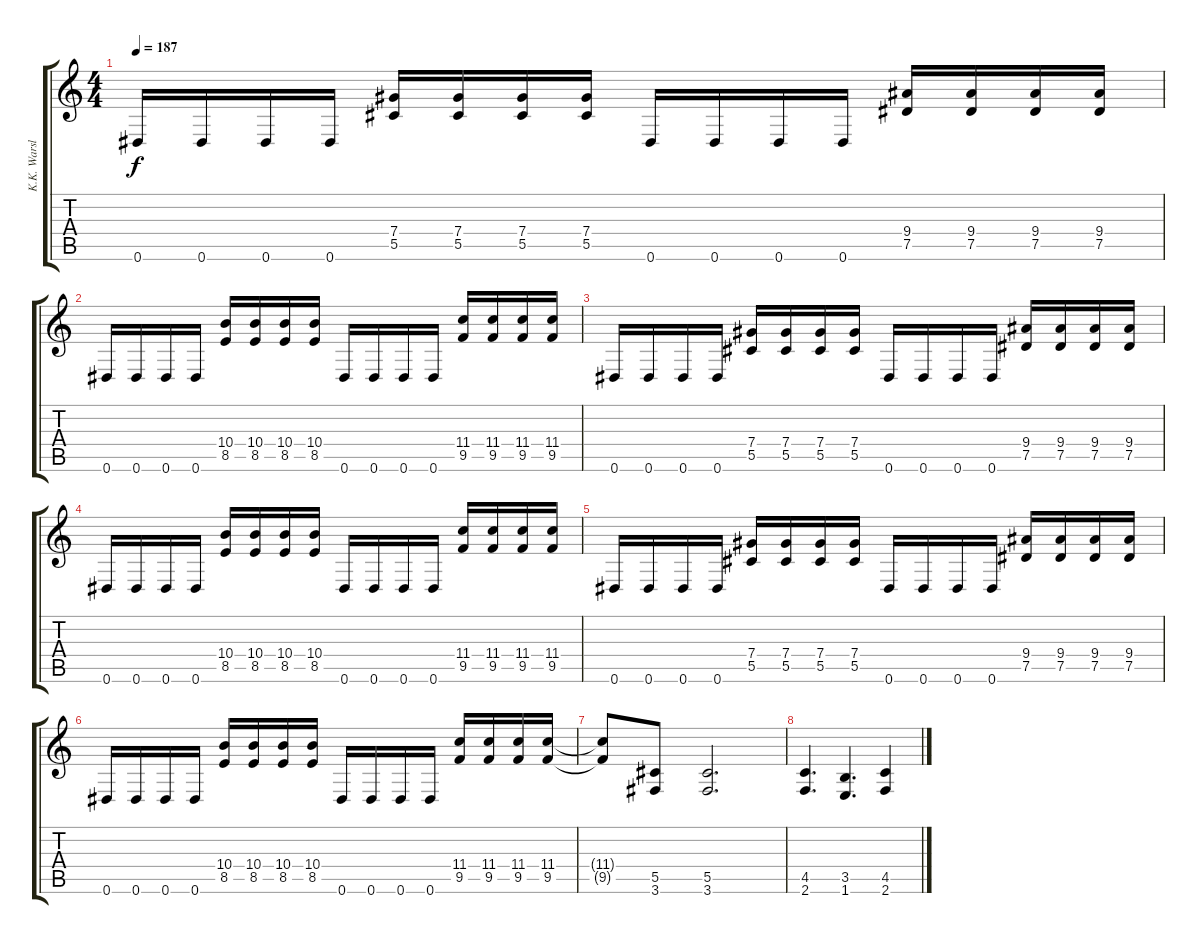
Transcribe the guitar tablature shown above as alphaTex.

\track ("K.K. Warslut" "K.K. Warsl") {instrument distortionguitar}
\staff {score tabs}
\tuning (Eb4 Bb3 Gb3 Db3 Ab2 Eb2) {hide}
\ts (4 4)
\tempo 187
\clef g2
\ks c
0.6.16{dy f} 0.6.16 0.6.16 0.6.16 (7.4 5.5).16 (7.4 5.5).16 (7.4 5.5).16 (7.4 5.5).16 0.6.16 0.6.16 0.6.16 0.6.16 (9.4 7.5).16 (9.4 7.5).16 (9.4 7.5).16 (9.4 7.5).16 |
0.6.16 0.6.16 0.6.16 0.6.16 (10.4 8.5).16 (10.4 8.5).16 (10.4 8.5).16 (10.4 8.5).16 0.6.16 0.6.16 0.6.16 0.6.16 (11.4 9.5).16 (11.4 9.5).16 (11.4 9.5).16 (11.4 9.5).16 |
0.6.16 0.6.16 0.6.16 0.6.16 (7.4 5.5).16 (7.4 5.5).16 (7.4 5.5).16 (7.4 5.5).16 0.6.16 0.6.16 0.6.16 0.6.16 (9.4 7.5).16 (9.4 7.5).16 (9.4 7.5).16 (9.4 7.5).16 |
0.6.16 0.6.16 0.6.16 0.6.16 (10.4 8.5).16 (10.4 8.5).16 (10.4 8.5).16 (10.4 8.5).16 0.6.16 0.6.16 0.6.16 0.6.16 (11.4 9.5).16 (11.4 9.5).16 (11.4 9.5).16 (11.4 9.5).16 |
0.6.16 0.6.16 0.6.16 0.6.16 (7.4 5.5).16 (7.4 5.5).16 (7.4 5.5).16 (7.4 5.5).16 0.6.16 0.6.16 0.6.16 0.6.16 (9.4 7.5).16 (9.4 7.5).16 (9.4 7.5).16 (9.4 7.5).16 |
0.6.16 0.6.16 0.6.16 0.6.16 (10.4 8.5).16 (10.4 8.5).16 (10.4 8.5).16 (10.4 8.5).16 0.6.16 0.6.16 0.6.16 0.6.16 (11.4 9.5).16 (11.4 9.5).16 (11.4 9.5).16 (11.4 9.5).16 |
(11.4{t} 9.5{t}).8 (5.5 3.6).8 (5.5 3.6).2{d} |
(4.5 2.6).4{d} (3.5 1.6).4{d} (4.5 2.6).4
